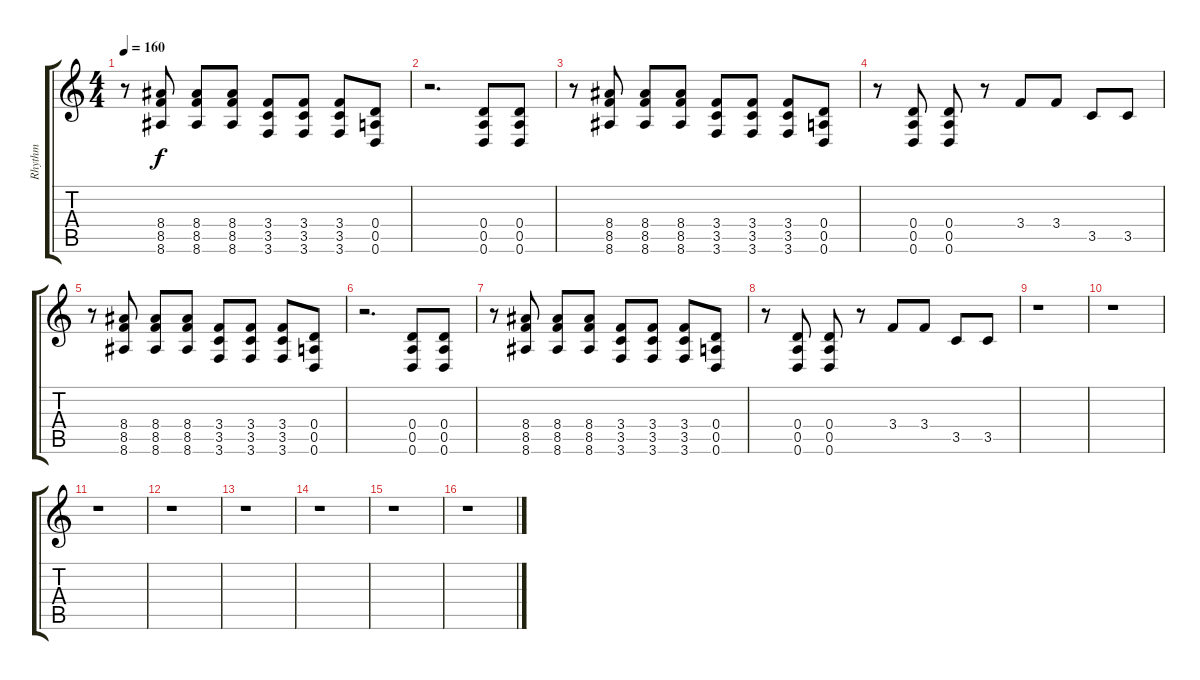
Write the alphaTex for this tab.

\track ("Rhythm" "Rhythm") {instrument distortionguitar}
\staff {score tabs}
\tuning (E4 B3 G3 D3 A2 D2) {hide}
\ts (4 4)
\tempo 160
\clef g2
\ks c
r.8{dy f} (8.4 8.5 8.6).8 (8.4 8.5 8.6).8 (8.4 8.5 8.6).8 (3.4 3.5 3.6).8 (3.4 3.5 3.6).8 (3.4 3.5 3.6).8 (0.4 0.5 0.6).8 |
r.2{d} (0.4 0.5 0.6).8 (0.4 0.5 0.6).8 |
r.8 (8.4 8.5 8.6).8 (8.4 8.5 8.6).8 (8.4 8.5 8.6).8 (3.4 3.5 3.6).8 (3.4 3.5 3.6).8 (3.4 3.5 3.6).8 (0.4 0.5 0.6).8 |
r.8 (0.4 0.5 0.6).8 (0.4 0.5 0.6).8 r.8 3.4.8 3.4.8 3.5.8 3.5.8 |
r.8 (8.4 8.5 8.6).8 (8.4 8.5 8.6).8 (8.4 8.5 8.6).8 (3.4 3.5 3.6).8 (3.4 3.5 3.6).8 (3.4 3.5 3.6).8 (0.4 0.5 0.6).8 |
r.2{d} (0.4 0.5 0.6).8 (0.4 0.5 0.6).8 |
r.8 (8.4 8.5 8.6).8 (8.4 8.5 8.6).8 (8.4 8.5 8.6).8 (3.4 3.5 3.6).8 (3.4 3.5 3.6).8 (3.4 3.5 3.6).8 (0.4 0.5 0.6).8 |
r.8 (0.4 0.5 0.6).8 (0.4 0.5 0.6).8 r.8 3.4.8 3.4.8 3.5.8 3.5.8 |
r.1 |
r.1 |
r.1 |
r.1 |
r.1 |
r.1 |
r.1 |
r.1
